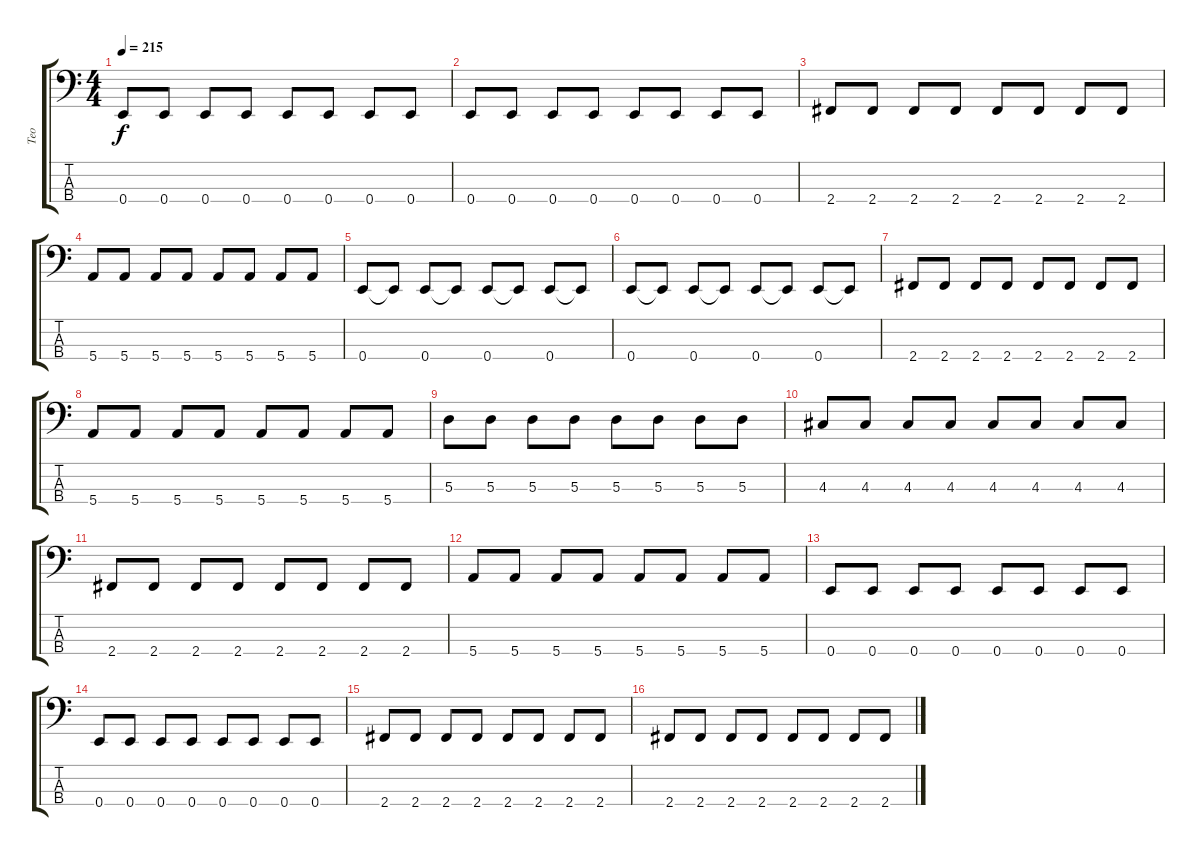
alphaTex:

\track ("Teo" "Teo") {instrument electricbasspick}
\staff {score tabs}
\tuning (G2 D2 A1 E1) {hide}
\ts (4 4)
\tempo 215
\clef f4
\ks c
0.4.8{dy f} 0.4.8 0.4.8 0.4.8 0.4.8 0.4.8 0.4.8 0.4.8 |
0.4.8 0.4.8 0.4.8 0.4.8 0.4.8 0.4.8 0.4.8 0.4.8 |
2.4.8 2.4.8 2.4.8 2.4.8 2.4.8 2.4.8 2.4.8 2.4.8 |
5.4.8 5.4.8 5.4.8 5.4.8 5.4.8 5.4.8 5.4.8 5.4.8 |
0.4.8 0.4{t}.8 0.4.8 0.4{t}.8 0.4.8 0.4{t}.8 0.4.8 0.4{t}.8 |
0.4.8 0.4{t}.8 0.4.8 0.4{t}.8 0.4.8 0.4{t}.8 0.4.8 0.4{t}.8 |
2.4.8 2.4.8 2.4.8 2.4.8 2.4.8 2.4.8 2.4.8 2.4.8 |
5.4.8 5.4.8 5.4.8 5.4.8 5.4.8 5.4.8 5.4.8 5.4.8 |
5.3.8 5.3.8 5.3.8 5.3.8 5.3.8 5.3.8 5.3.8 5.3.8 |
4.3.8 4.3.8 4.3.8 4.3.8 4.3.8 4.3.8 4.3.8 4.3.8 |
2.4.8 2.4.8 2.4.8 2.4.8 2.4.8 2.4.8 2.4.8 2.4.8 |
5.4.8 5.4.8 5.4.8 5.4.8 5.4.8 5.4.8 5.4.8 5.4.8 |
0.4.8 0.4.8 0.4.8 0.4.8 0.4.8 0.4.8 0.4.8 0.4.8 |
0.4.8 0.4.8 0.4.8 0.4.8 0.4.8 0.4.8 0.4.8 0.4.8 |
2.4.8 2.4.8 2.4.8 2.4.8 2.4.8 2.4.8 2.4.8 2.4.8 |
2.4.8 2.4.8 2.4.8 2.4.8 2.4.8 2.4.8 2.4.8 2.4.8
